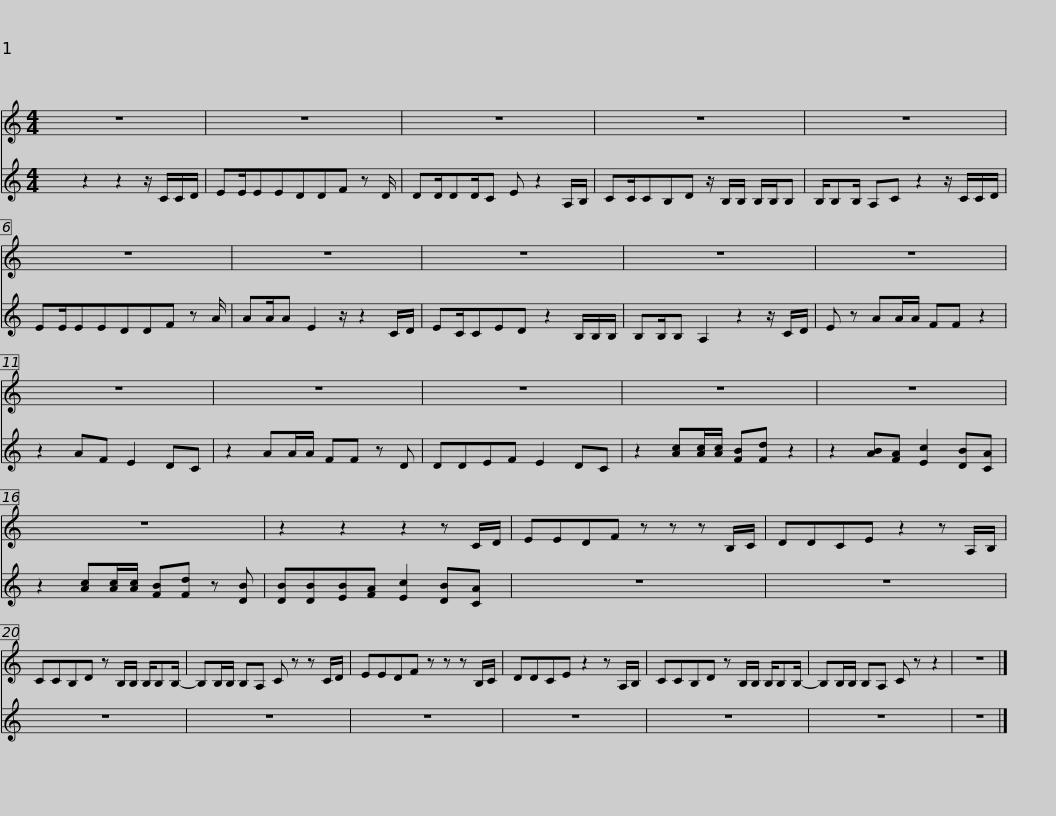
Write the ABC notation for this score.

X:1
%%score 1 2
L:1/8
M:4/4
I:linebreak $
K:none
V:1 treble transpose=-2
V:2 treble transpose=-2
V:1
[K:C] z8 | z8 | z8 | z8 | z8 |$ %5
 z8 | z8 | z8 | z8 | z8 | %10
 z8 |$ z8 | z8 | z8 | z8 | %15
 z8 | z2 z2 z2 z C/D/ | EEDF z z z B,/C/ |$ DDCE z2 z A,/B,/ | CCB,D z B,/B,/ B,/B,B,/- | %20
 B,B,/B,/ B,A, C z z C/D/ | EEDF z z z B,/C/ | DDCE z2 z A,/B,/ |$ CCB,D z B,/B,/ B,/B,B,/- | B,B,/B,/ B,A, C z z2 | %25
 z8 |] %26
V:2
[K:C] x2 z2 z2 z/ C/C/D/ | EE/EEDDF z D/ | DD/DD/C E z2 A,/B,/ | CC/CB,D z/ B,/B,/ B,/B,/B, | B,/B,B,/ A,C z2 z/ C/C/D/ |$ %5
 EE/EEDDF z A/ | AA/A E2 z/ z2 C/D/ | EC/CED z2 B,/B,/B,/ | B,B,/B, A,2 z2 z/ C/D/ | E z AA/A/ FF z2 | %10
 z2 AF E2 DC |$ z2 AA/A/ FF z D | DDEF E2 DC | z2 [Ac][Ac]/[Ac]/ [FB][Fd] z2 | z2 [AB][FA] [Ec]2 [DB][CA] | %15
 z2 [Ac][Ac]/[Ac]/ [FB][Fd] z [DB] | [DB][DB][EB][FA] [Ec]2 [DB][CA] | z8 |$ z8 | z8 | %20
 z8 | z8 | z8 |$ z8 | z8 | %25
 z8 |] %26
